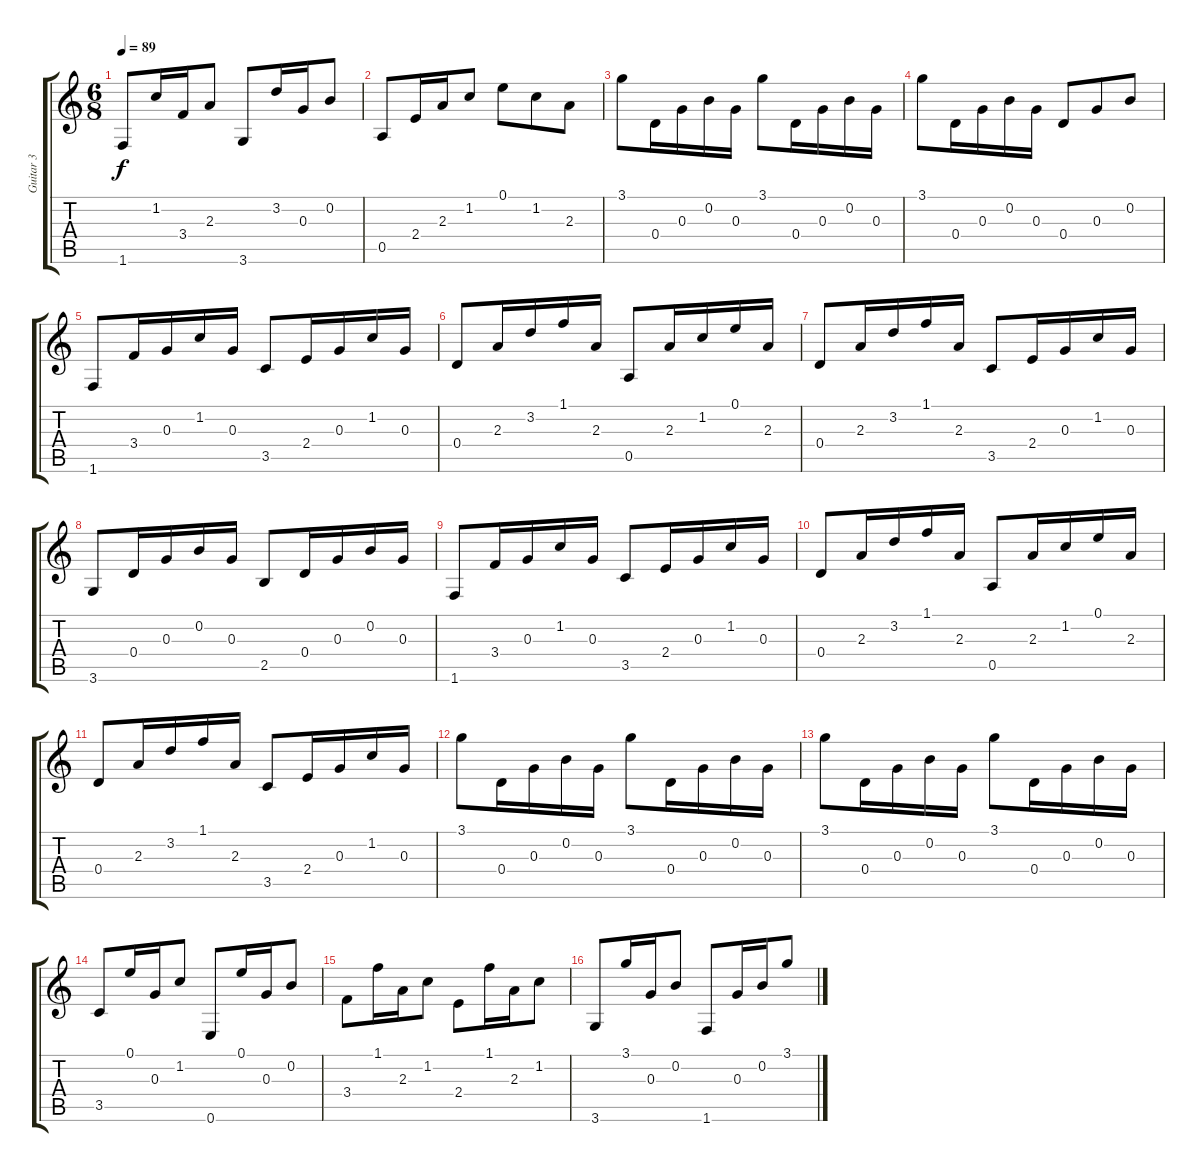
\track ("Guitar 3" "Guitar 3") {instrument acousticguitarsteel}
\staff {score tabs}
\tuning (E4 B3 G3 D3 A2 E2) {hide}
\ts (6 8)
\tempo 89
\clef g2
\ks c
1.6.8{dy f} 1.2.16 3.4.16 2.3.8 3.6.8 3.2.16 0.3.16 0.2.8 |
0.5.8 2.4.16 2.3.16 1.2.8 0.1.8 1.2.8 2.3.8 |
3.1.8 0.4.16 0.3.16 0.2.16 0.3.16 3.1.8 0.4.16 0.3.16 0.2.16 0.3.16 |
3.1.8 0.4.16 0.3.16 0.2.16 0.3.16 0.4.8 0.3.8 0.2.8 |
1.6.8 3.4.16 0.3.16 1.2.16 0.3.16 3.5.8 2.4.16 0.3.16 1.2.16 0.3.16 |
0.4.8 2.3.16 3.2.16 1.1.16 2.3.16 0.5.8 2.3.16 1.2.16 0.1.16 2.3.16 |
0.4.8 2.3.16 3.2.16 1.1.16 2.3.16 3.5.8 2.4.16 0.3.16 1.2.16 0.3.16 |
3.6.8 0.4.16 0.3.16 0.2.16 0.3.16 2.5.8 0.4.16 0.3.16 0.2.16 0.3.16 |
1.6.8 3.4.16 0.3.16 1.2.16 0.3.16 3.5.8 2.4.16 0.3.16 1.2.16 0.3.16 |
0.4.8 2.3.16 3.2.16 1.1.16 2.3.16 0.5.8 2.3.16 1.2.16 0.1.16 2.3.16 |
0.4.8 2.3.16 3.2.16 1.1.16 2.3.16 3.5.8 2.4.16 0.3.16 1.2.16 0.3.16 |
3.1.8 0.4.16 0.3.16 0.2.16 0.3.16 3.1.8 0.4.16 0.3.16 0.2.16 0.3.16 |
3.1.8 0.4.16 0.3.16 0.2.16 0.3.16 3.1.8 0.4.16 0.3.16 0.2.16 0.3.16 |
3.5.8 0.1.16 0.3.16 1.2.8 0.6.8 0.1.16 0.3.16 0.2.8 |
3.4.8 1.1.16 2.3.16 1.2.8 2.4.8 1.1.16 2.3.16 1.2.8 |
3.6.8 3.1.16 0.3.16 0.2.8 1.6.8 0.3.16 0.2.16 3.1.8
